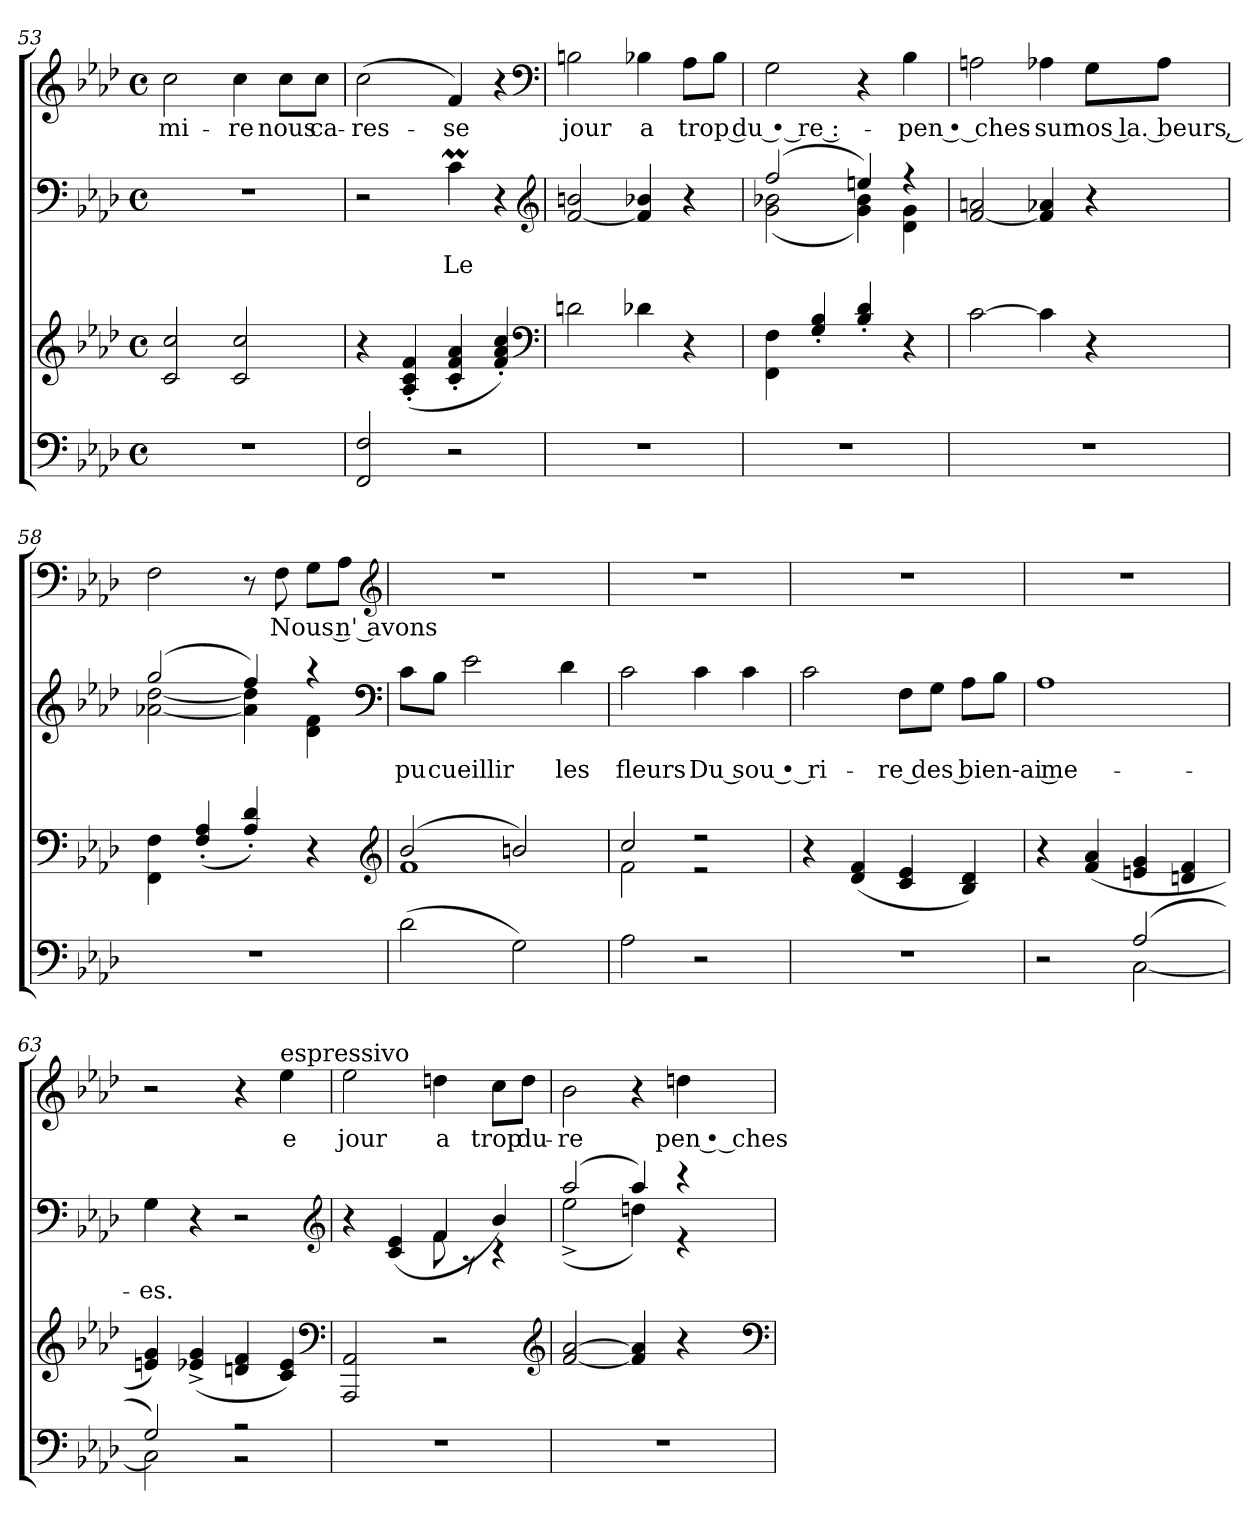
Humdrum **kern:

**kern	**kern	**kern	**text	**kern	**text	**dynam
*part4	*part3	*part2	*part2	*part1	*part1	*part1
*staff4	*staff3	*staff2	*staff2	*staff1	*staff1	*staff1
*clefF4	*clefG2	*clefF4	*	*clefG2	*	*
*k[b-e-a-d-]	*k[b-e-a-d-]	*k[b-e-a-d-]	*	*k[b-e-a-d-]	*	*
*A-:	*A-:	*A-:	*	*A-:	*	*
*M4/4	*M4/4	*M4/4	*	*M4/4	*	*
*met(c)	*met(c)	*met(c)	*	*met(c)	*	*
=53	=53	=53	=53	=53	=53	=53
1r	2c/ 2cc/	1r	.	2cc\	mi-	.
.	2c/ 2cc/	.	.	4cc\	re	.
.	.	.	.	8cc\L	nous	.
.	.	.	.	8cc\J	ca-	.
=54	=54	=54	=54	=54	=54	=54
2FF/ 2F/	4r	2r	.	(2cc\	res-	.
.	(4A-'/ 4c'/ 4f'/	.	.	.	.	.
2r	4c'/ 4f'/ 4a-'/	4cm\	Le	4f/)	se	.
.	4f'/ 4a-'/ 4cc'/)	4r	.	4r	.	.
*	*clefF4	*clefG2	*	*clefF4	*	*
!!LO:PB:g=z
=55	=55	=55	=55	=55	=55	=55
1r	2dn\	[2f/ 2bn/	.	2Bn\	jour	.
.	4d-X\	4f]/ 4b-X/	.	4B-X\	a	.
.	4r	4r	.	8A-\L	trop du • re :-	.
.	.	.	.	8B-\J	.	.
=56	=56	=56	=56	=56	=56	=56
*	*	*^	*	*	*	*
1r	4FF\ 4F\	(2ff/	(2g\ 2b-X\	.	2G\	.	.
.	4G'/ 4B-'/	.	.	.	.	.	.
.	4B-'/ 4d-'/	4een/)	4g\ 4b-\)	.	4r	.	.
.	4r	4r	4d-\ 4g\	.	4B-\	pen • ches-	.
*	*	*v	*v	*	*	*	*
=57	=57	=57	=57	=57	=57	=57
1r	[2c\	[2f/ 2an/	.	2An\	.	.
.	4c\]	4f]/ 4a-X/	.	4A-X\	sur	.
.	4r	4r	.	8G\L	nos la. beurs ,	.
.	.	.	.	8A-\J	.	.
=58	=58	=58	=58	=58	=58	=58
*	*	*^	*	*	*	*
1r	4FF\ 4F\	(2gg/	[2a-X\ [2dd-\	.	2F\	.	.
.	(4F'/ 4A-'/	.	.	.	.	.	.
.	4A-'/ 4d-'/)	4ff/)	4a-]\ 4dd-]\	.	8r	.	.
.	.	.	.	.	8F\	Nous n' avons	.
.	4r	4r	4d-\ 4f\	.	8G\L	.	.
.	.	.	.	.	8A-\J	.	.
*	*	*v	*v	*	*	*	*
*	*clefG2	*clefF4	*	*clefG2	*	*
!!LO:LB:g=z
=59	=59	=59	=59	=59	=59	=59
*	*^	*	*	*	*	*
(2d-\	(2b-/	1f/	8c\L	pu	1r	.	.
.	.	.	8B-\J	cueillir	.	.	.
.	.	.	2e-\	.	.	.	.
2G\)	2bn/)	.	.	.	.	.	.
.	.	.	4d-\	les	.	.	.
=60	=60	=60	=60	=60	=60	=60	=60
2A-\	2cc/	2f\	2c\	fleurs	1r	.	.
2r	2r	2r	4c\	Du sou • ri-	.	.	.
.	.	.	4c\	.	.	.	.
*	*v	*v	*	*	*	*	*
=61	=61	=61	=61	=61	=61	=61
1r	4r	2c\	.	1r	.	.
.	(4d-/ 4f/	.	.	.	.	.
.	4c/ 4e-/	8F\L	re des bien-ai me-	.	.	.
.	.	8G\J	.	.	.	.
.	4B-/ 4d-/)	8A-\L	.	.	.	.
.	.	8B-\J	.	.	.	.
=62	=62	=62	=62	=62	=62	=62
*^	*	*	*	*	*	*
2r	2ryy	4r	1A-/	.	1r	.	.
.	.	(4f/ 4a-/	.	.	.	.	.
(2A-/	[2C\	4en/ 4g/	.	.	.	.	.
.	.	4dn/ 4f/	.	.	.	.	.
=63	=63	=63	=63	=63	=63	=63	=63
2G/)	2C\]	4en/ 4g/)	4G\	es.	2r	.	.
.	.	(4e-X^/ 4g^/	4r	.	.	.	.
2r	2r	4dn/ 4f/	2r	.	4r	.	.
!	!	!	!	!	!LO:TX:t=espressivo	!	!
.	.	4c/ 4e-/)	.	.	4ee-\	e	dolce
*v	*v	*	*	*	*	*	*
*	*clefF4	*clefG2	*	*	*	*
!!LO:LB:g=z
=64	=64	=64	=64	=64	=64	=64
*	*	*^	*	*	*	*
1r	2AAA-/ 2AA-/	4r	2ryy	.	2ee-\	jour	.
.	.	(4c/ 4e-/	.	.	.	.	.
.	2r	4f/	8f\	.	4ddn\	a	.
.	.	.	8r	.	.	.	.
.	.	4b-/)	4r	.	8cc\L	trop	.
.	.	.	.	.	8dd\J	du-	.
*	*clefG2	*	*	*	*	*	*
=65	=65	=65	=65	=65	=65	=65	=65
1r	[2f/ [2a-/	(2aa-/	(2ee-^\	.	2b-\	re	.
.	4f]/ 4a-]/	4aa-/)	4ddn\)	.	4r	.	.
.	4r	4r	4r	.	4ddn\	pen • ches-	.
*	*	*v	*v	*	*	*	*
*	*clefF4	*	*	*	*	*
=	=	=	=	=	=	=
*-	*-	*-	*-	*-	*-	*-
